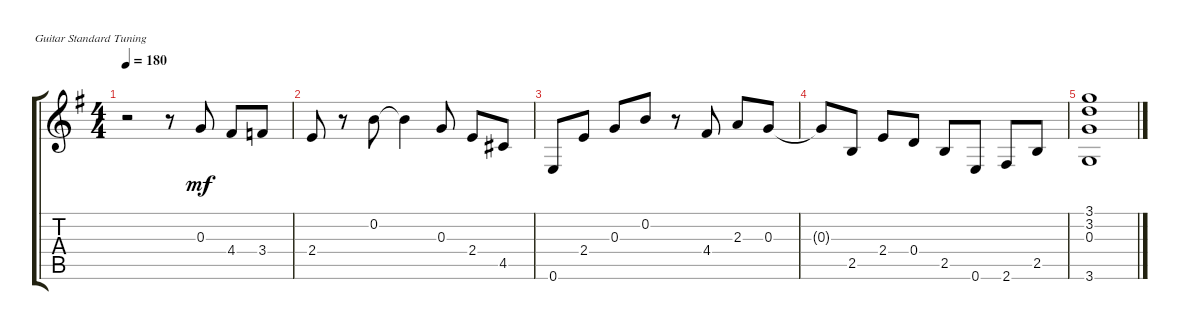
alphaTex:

\defaultSystemsLayout 4
\bracketExtendMode groupsimilarinstruments
\singleTrackTrackNamePolicy hidden
\multiTrackTrackNamePolicy hidden
\otherSystemsTrackNameOrientation horizontal
\track ("Guitar" "Guitar") {instrument acousticguitarsteel}
\staff {score tabs}
\tuning (E4 B3 G3 D3 A2 E2)
\ts (4 4)
\scale
0.275082
\tempo 180
\accidentals auto
\clef g2
\ottava regular
\simile none
\ks g
r.2{dy mf instrument acousticguitarsteel} r.8 0.3.8 4.4.8 3.4.8 |
\scale
0.243311 2.4.8 r.8 0.2.8 0.2{t}.4 0.3.8 2.4.8 4.5.8 |
\scale
0.199387 0.6.8 2.4.8 0.3.8 0.2.8 r.8 4.4.8 2.3.8 0.3.8 |
\scale
0.202454 0.3{t}.8 2.5.8 2.4.8 0.4.8 2.5.8 0.6.8 2.6.8 2.5.8 |
\scale
0.0797546 (3.6 3.1 3.2 0.3).1
